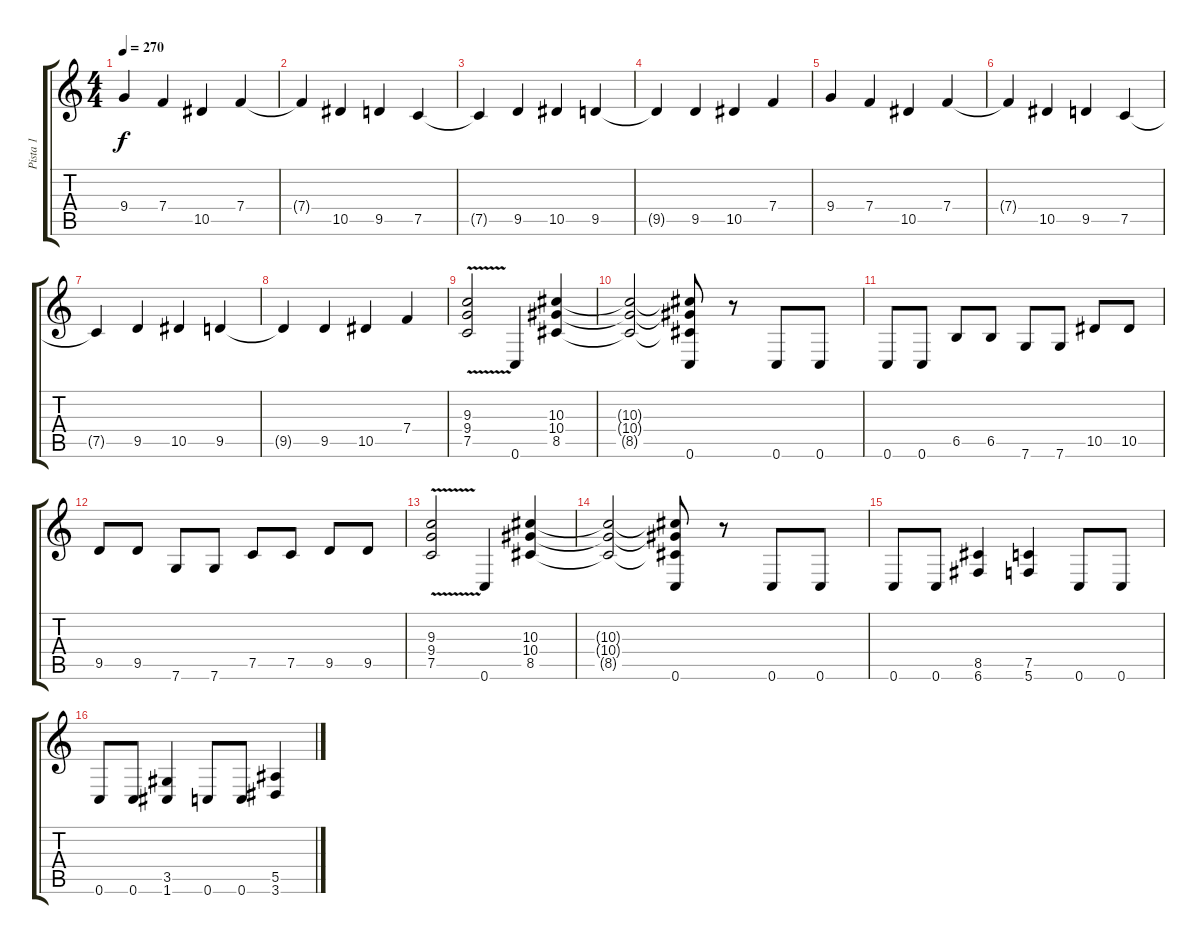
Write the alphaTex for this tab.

\track ("Pista 1" "Pista 1") {instrument distortionguitar}
\staff {score tabs}
\tuning (C4 G3 Eb3 Bb2 F2 C2) {hide}
\ts (4 4)
\tempo 270
\clef g2
\ks c
9.4.4{dy f} 7.4.4 10.5.4 7.4.4 |
7.4{t}.4 10.5.4 9.5.4 7.5.4 |
7.5{t}.4 9.5.4 10.5.4 9.5.4 |
9.5{t}.4 9.5.4 10.5.4 7.4.4 |
9.4.4 7.4.4 10.5.4 7.4.4 |
7.4{t}.4 10.5.4 9.5.4 7.5.4 |
7.5{t}.4 9.5.4 10.5.4 9.5.4 |
9.5{t}.4 9.5.4 10.5.4 7.4.4 |
(9.3{v} 9.4{v} 7.5{v}).2 0.6.4 (10.3 10.4 8.5).4 |
(10.3{t} 10.4{t} 8.5{t}).2 (10.3{t} 10.4{t} 8.5{t} 0.6).8 r.8 0.6.8 0.6.8 |
0.6.8 0.6.8 6.5.8 6.5.8 7.6.8 7.6.8 10.5.8 10.5.8 |
9.5.8 9.5.8 7.6.8 7.6.8 7.5.8 7.5.8 9.5.8 9.5.8 |
(9.3{v} 9.4{v} 7.5{v}).2 0.6.4 (10.3 10.4 8.5).4 |
(10.3{t} 10.4{t} 8.5{t}).2 (10.3{t} 10.4{t} 8.5{t} 0.6).8 r.8 0.6.8 0.6.8 |
0.6.8 0.6.8 (8.5 6.6).4 (7.5 5.6).4 0.6.8 0.6.8 |
0.6.8 0.6.8 (3.5 1.6).4 0.6.8 0.6.8 (5.5 3.6).4
